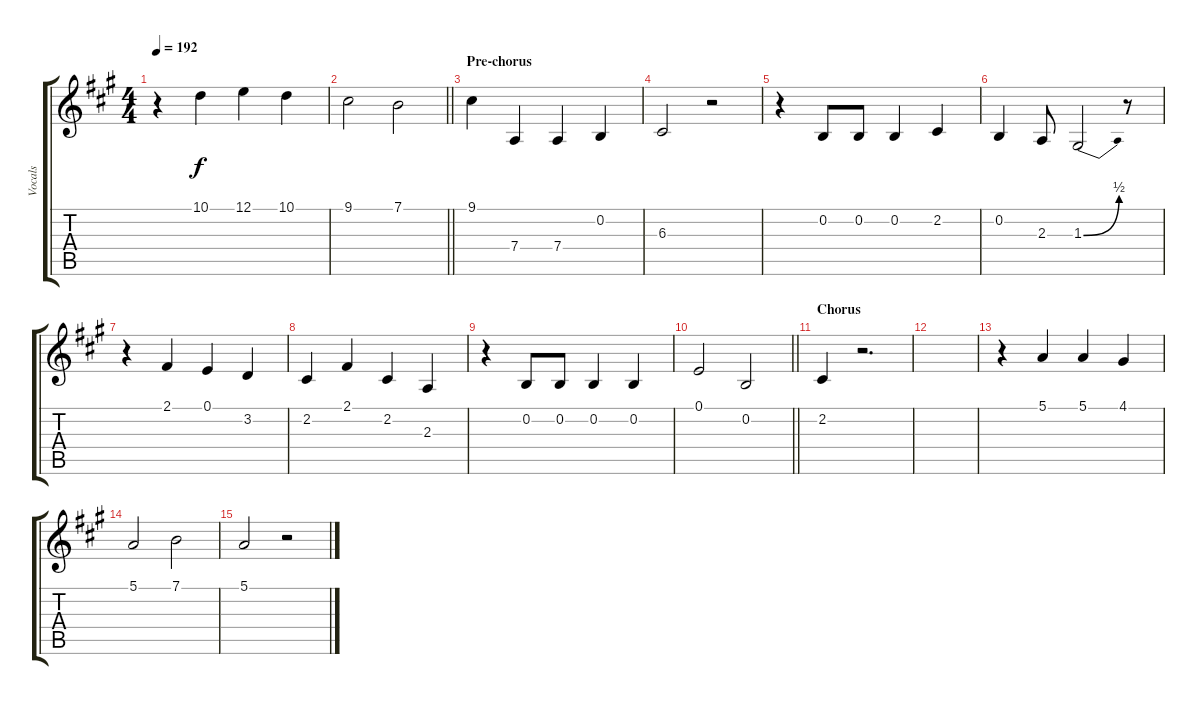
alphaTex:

\track ("Vocals" "Vocals") {instrument lead2sawtooth}
\staff {score tabs}
\tuning (E4 B3 G3 D3 A2 E2) {hide}
\ts (4 4)
\tempo 192
\clef g2
\ks f#minor
r.4{dy f} 10.1.4 12.1.4 10.1.4 |
\barLineRight lightlight
9.1.2 7.1.2 |
\section ("" "Pre-chorus")
9.1.4 7.4.4 7.4.4 0.2.4 |
6.3.2 r.2 |
r.4 0.2.8 0.2.8 0.2.4 2.2.4 |
0.2.4 2.3.8 1.3{be (bend 0 0 60 2)}.2 r.8 |
r.4 2.1.4 0.1.4 3.2.4 |
2.2.4 2.1.4 2.2.4 2.3.4 |
r.4 0.2.8 0.2.8 0.2.4 0.2.4 |
\barLineRight lightlight
0.1.2 0.2.2 |
\section ("" "Chorus")
2.2.4 r.2{d} |
|
r.4 5.1.4 5.1.4 4.1.4 |
5.1.2 7.1.2 |
5.1.2 r.2
